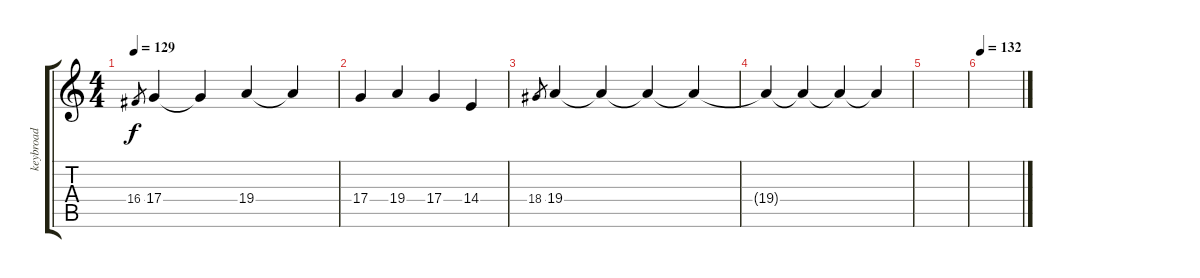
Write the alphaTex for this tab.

\track ("keybroad" "keybroad") {instrument cello}
\staff {score tabs}
\tuning (E4 B3 G3 D3 A2 E2) {hide}
\ts (4 4)
\tempo 129
\tempo 120
\tempo 129
\clef g2
\ks c
16.4.8{gr dy f instrument cello} 17.4.4 17.4{t}.4 19.4.4 19.4{t}.4 |
17.4.4 19.4.4 17.4.4 14.4.4 |
18.4.8{gr} 19.4.4 19.4{t}.4 19.4{t}.4 19.4{t}.4 |
19.4{t}.4 19.4{t}.4 19.4{t}.4 19.4{t}.4 |
|
\tempo 132
